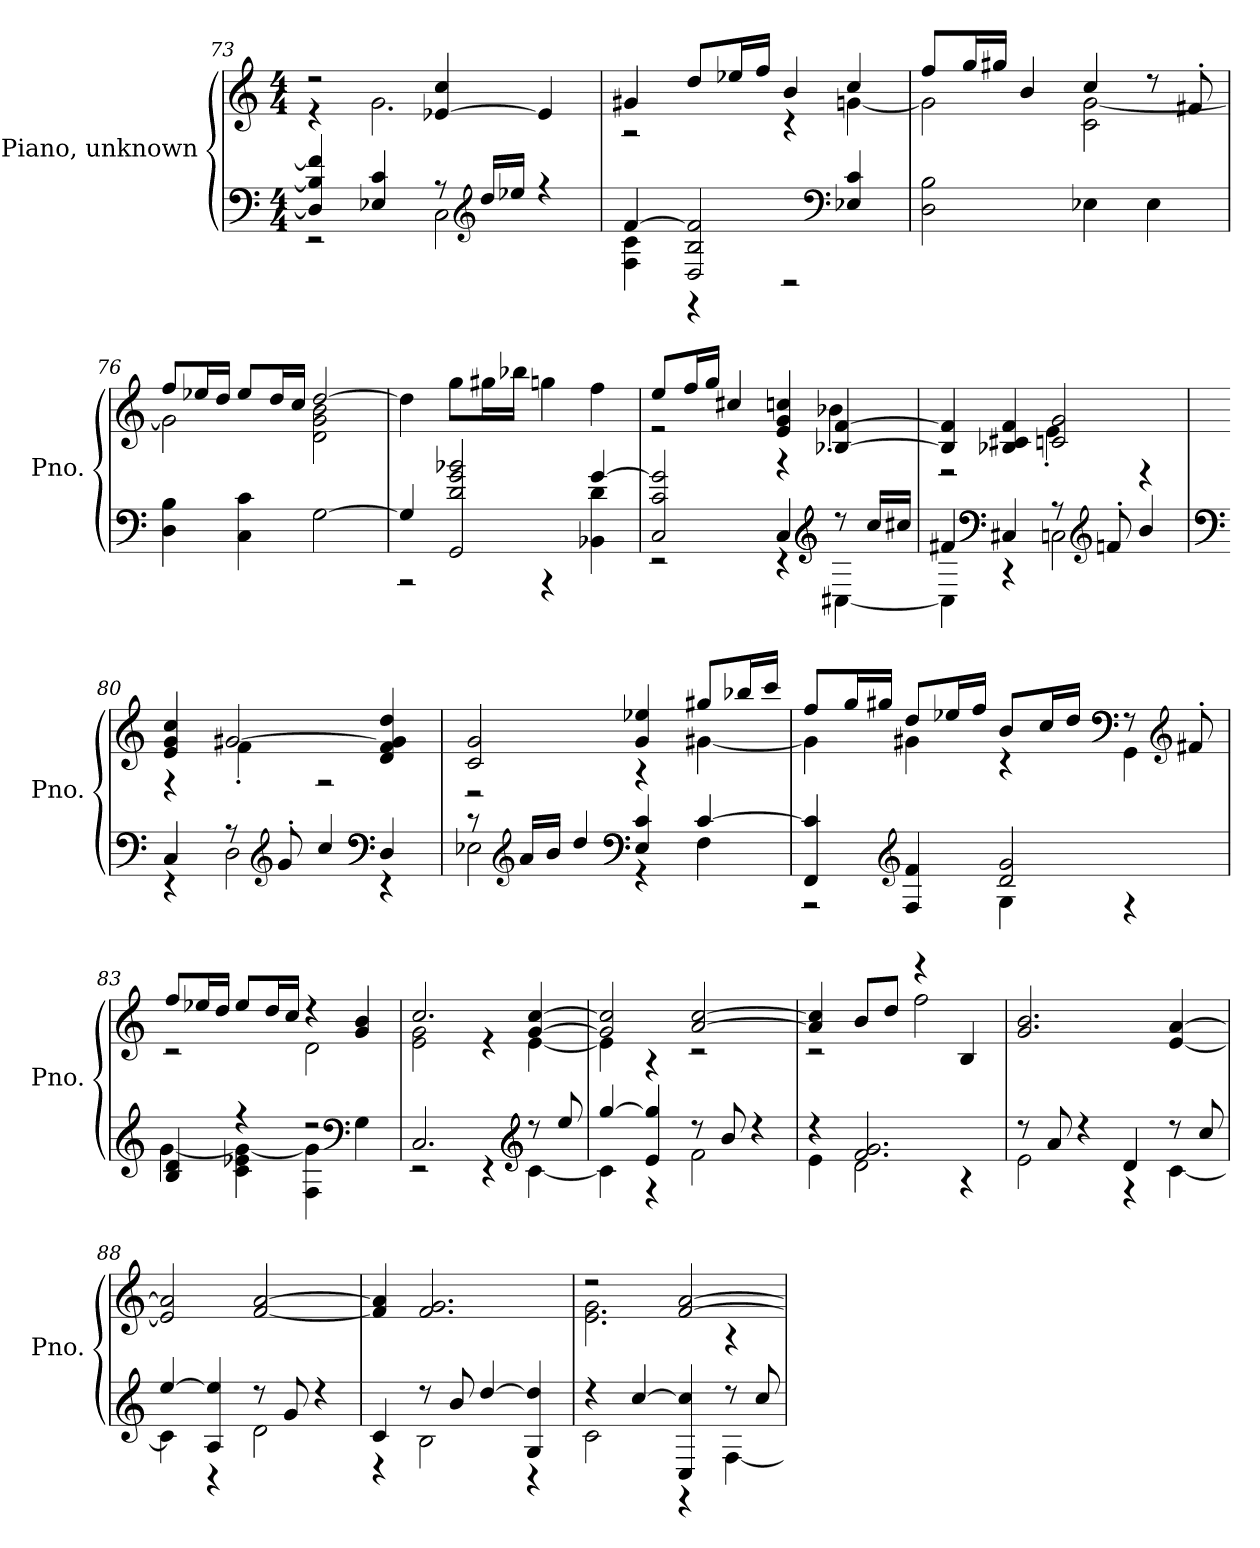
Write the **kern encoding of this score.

**kern	**kern
*part1	*part1
*staff2	*staff1
*I"Piano, unknown	*
*I'Pno.	*
*clefF4	*clefG2
*k[]	*k[]
*M4/4	*M4/4
=73	=73
*^	*^
4D/] 4B/] 4f/]	2r	2r	4r
4E-X/ 4c/	.	.	2.g\
8r	2C\	[4e-X/ 4cc/	.
*clefG2	*	*	*
16dd/LL	.	.	.
16ee-X/JJ	.	.	.
4r	.	4e-/]	.
=74	=74	=74	=74
[4f/	4F\ 4c\	4g#X/	2r
2D/ 2B/ 2f/]	4r	8dd/L	.
.	.	16ee-X/L	.
.	.	16ff/JJ	.
.	2r	4b/	4r
*clefF4	*	*	*
4E-X/ 4c/	.	4cc/	[4gn\
*v	*v	*	*
=75	=75	=75
2D\ 2B\	8ff/L	2g\]
.	16gg/L	.
.	16gg#X/JJ	.
.	4b/	.
4E-X\	4cc/	2c\ [2g\
4E-\	8r	.
.	8f#X'/	.
!!LO:LB:g=z	!!
=76	=76	=76
4D\ 4B\	8ff/L	2g\]
.	16ee-X/L	.
.	16dd/JJ	.
4C\ 4c\	8ee-/L	.
.	16dd/L	.
.	16cc/JJ	.
[2G\	[2dd/	2d\ 2g\ 2b\
*	*v	*v
=77	=77
*^	*
4G/]	2r	4dd\]
2GG/ 2d/ 2g/ 2b-X/	.	8gg\L
.	.	16gg#X\L
.	.	16bb-X\JJ
.	4r	4ggn\
[4g/	4BB-X\ 4d\	4ff\
=78	=78	=78
*	*	*^
2C/ 2c/ 2g/]	2r	8ee/L	2r
.	.	16ff/L	.
.	.	16gg/JJ	.
.	.	4cc#X/	.
4C/	4r	4e/ 4g/ 4ccn/	4r
*clefG2	*	*	*
8r	[4C#X\	[4B-X/ [4f/	4b-X'\
16cc/LL	.	.	.
16cc#X/JJ	.	.	.
=79	=79	=79	=79
4f#X/	4C#\]	4B-/] 4f/]	2r
*clefF4	*	*	*
4C#X/	4r	4B-X/ 4c#X/ 4f/	.
8r	2Cn\	2cn/ 2g/	4e'\
*clefG2	*	*	*
8fn'/	.	.	.
4b/	.	.	4r
!!LO:LB:g=z	!!
=80	=80	=80	=80
*clefF4	*	*	*
4C/	4r	4e/ 4g/ 4cc/	4r
8r	2D\	[2g#X/	4f'\
*clefG2	*	*	*
8g'/	.	.	.
4cc/	.	.	2r
*clefF4	*	*	*
4D/	4r	4d/ 4f/ 4g#/] 4dd/	.
=81	=81	=81	=81
8r	2E-X\	2c/ 2g/	2r
*clefG2	*	*	*
16a/LL	.	.	.
16b/JJ	.	.	.
4dd/	.	.	.
*clefF4	*	*	*
4E-/ 4c/	4r	4g/ 4ee-X/	4r
[4c/	4F\	8gg#X/L	[4g#X\
.	.	16bb-X/L	.
.	.	16ccc/JJ	.
=82	=82	=82	=82
4FF/ 4c/]	2r	8ff/L	4g#\]
.	.	16gg/L	.
.	.	16gg#X/JJ	.
*clefG2	*	*	*
4F/ 4f/	.	8dd/L	4g#X\
.	.	16ee-X/L	.
.	.	16ff/JJ	.
2d/ 2g/	4G\	8b/L	4r
.	.	16cc/L	.
.	.	16dd/JJ	.
*	*	*clefF4	*
.	4r	8r	4GG\
*	*	*clefG2	*
.	.	8f#X'/	.
!!LO:LB:g=z	!!
=83	=83	=83	=83
4B/ 4d/	[4g\	8ff/L	2r
.	.	16ee-X/L	.
.	.	16dd/JJ	.
4r	4c\ 4e-X\ 4g\_	8ee-/L	.
.	.	16dd/L	.
.	.	16cc/JJ	.
2r	4F\ 4g\]	4r	2d\
*clefF4	*	*	*
.	4G\	4g/ 4b/	.
=84	=84	=84	=84
2.C/	2r	2.cc/	2e\ 2g\
.	4r	.	4r
*clefG2	*	*	*
8r	[4c\	[4g/ [4cc/	[4e\
8ee/	.	.	.
=85	=85	=85	=85
[4gg/	4c\]	2g/] 2cc/]	4e\]
4e/ 4gg/]	4r	.	4r
8r	2f\	[2a/ [2cc/	2r
8b/	.	.	.
4r	.	.	.
=86	=86	=86	=86
4r	4e\	4a/] 4cc/]	2r
2.f/ 2.g/	2d\	8b/L	.
.	.	8dd/J	.
.	.	4r	2ff\
.	4r	4B/	.
*	*	*v	*v
=87	=87	=87
8r	2e\	2.g/ 2.b/
8a/	.	.
4r	.	.
4d/	4r	.
8r	[4c\	[4e/ [4a/
8cc/	.	.
!!LO:LB:g=z
=88	=88	=88
[4ee/	4c\]	2e/] 2a/]
4A/ 4ee/]	4r	.
8r	2d\	[2f/ [2a/
8g/	.	.
4r	.	.
=89	=89	=89
4c/	4r	4f/] 4a/]
8r	2B\	2.f/ 2.g/
8b/	.	.
[4dd/	.	.
4G/ 4dd/]	4r	.
=90	=90	=90
*	*	*^
4r	2c\	2r	2.e\ 2.g\
[4cc/	.	.	.
4C/ 4cc/]	4r	[2f/ [2a/	.
8r	[4F\	.	4r
8cc/	.	.	.
*v	*v	*	*
*	*v	*v
=	=
*-	*-
